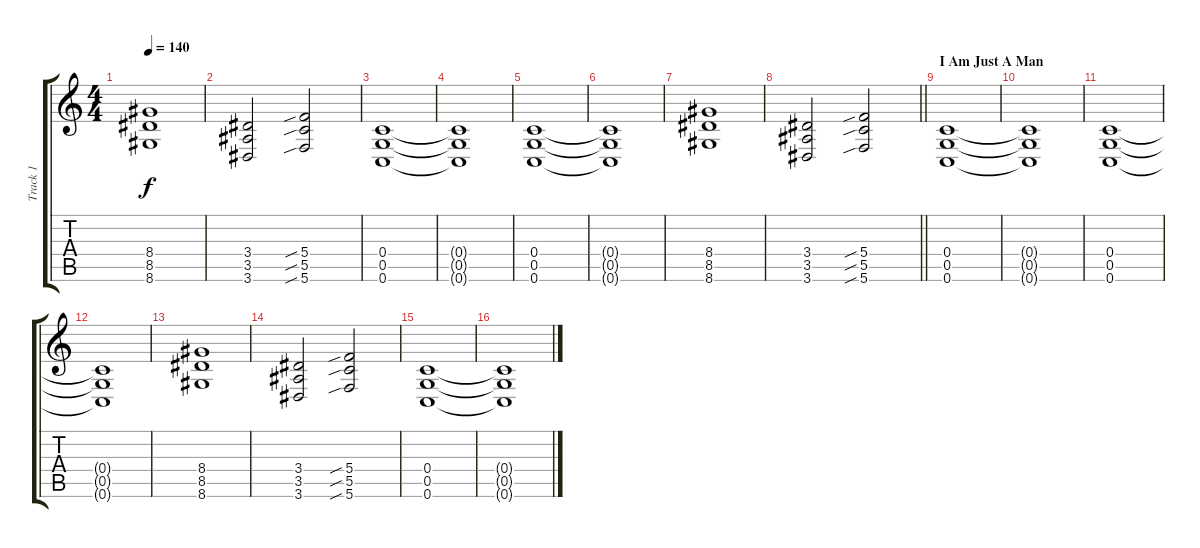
\track ("Track 1" "Track 1") {instrument distortionguitar}
\staff {score tabs}
\tuning (D4 A3 F3 C3 G2 C2) {hide}
\ts (4 4)
\tempo 140
\clef g2
\ks c
(8.4 8.5 8.6).1{dy f} |
(3.4 3.5 3.6).2 (5.4{sib} 5.5{sib} 5.6{sib}).2 |
(0.4 0.5 0.6).1 |
(0.4{t} 0.5{t} 0.6{t}).1 |
(0.4 0.5 0.6).1 |
(0.4{t} 0.5{t} 0.6{t}).1 |
(8.4 8.5 8.6).1 |
\barLineRight lightlight
(3.4 3.5 3.6).2 (5.4{sib} 5.5{sib} 5.6{sib}).2 |
\section ("" "I Am Just A Man")
(0.4 0.5 0.6).1 |
(0.4{t} 0.5{t} 0.6{t}).1 |
(0.4 0.5 0.6).1 |
(0.4{t} 0.5{t} 0.6{t}).1 |
(8.4 8.5 8.6).1 |
(3.4 3.5 3.6).2 (5.4{sib} 5.5{sib} 5.6{sib}).2 |
(0.4 0.5 0.6).1 |
(0.4{t} 0.5{t} 0.6{t}).1
